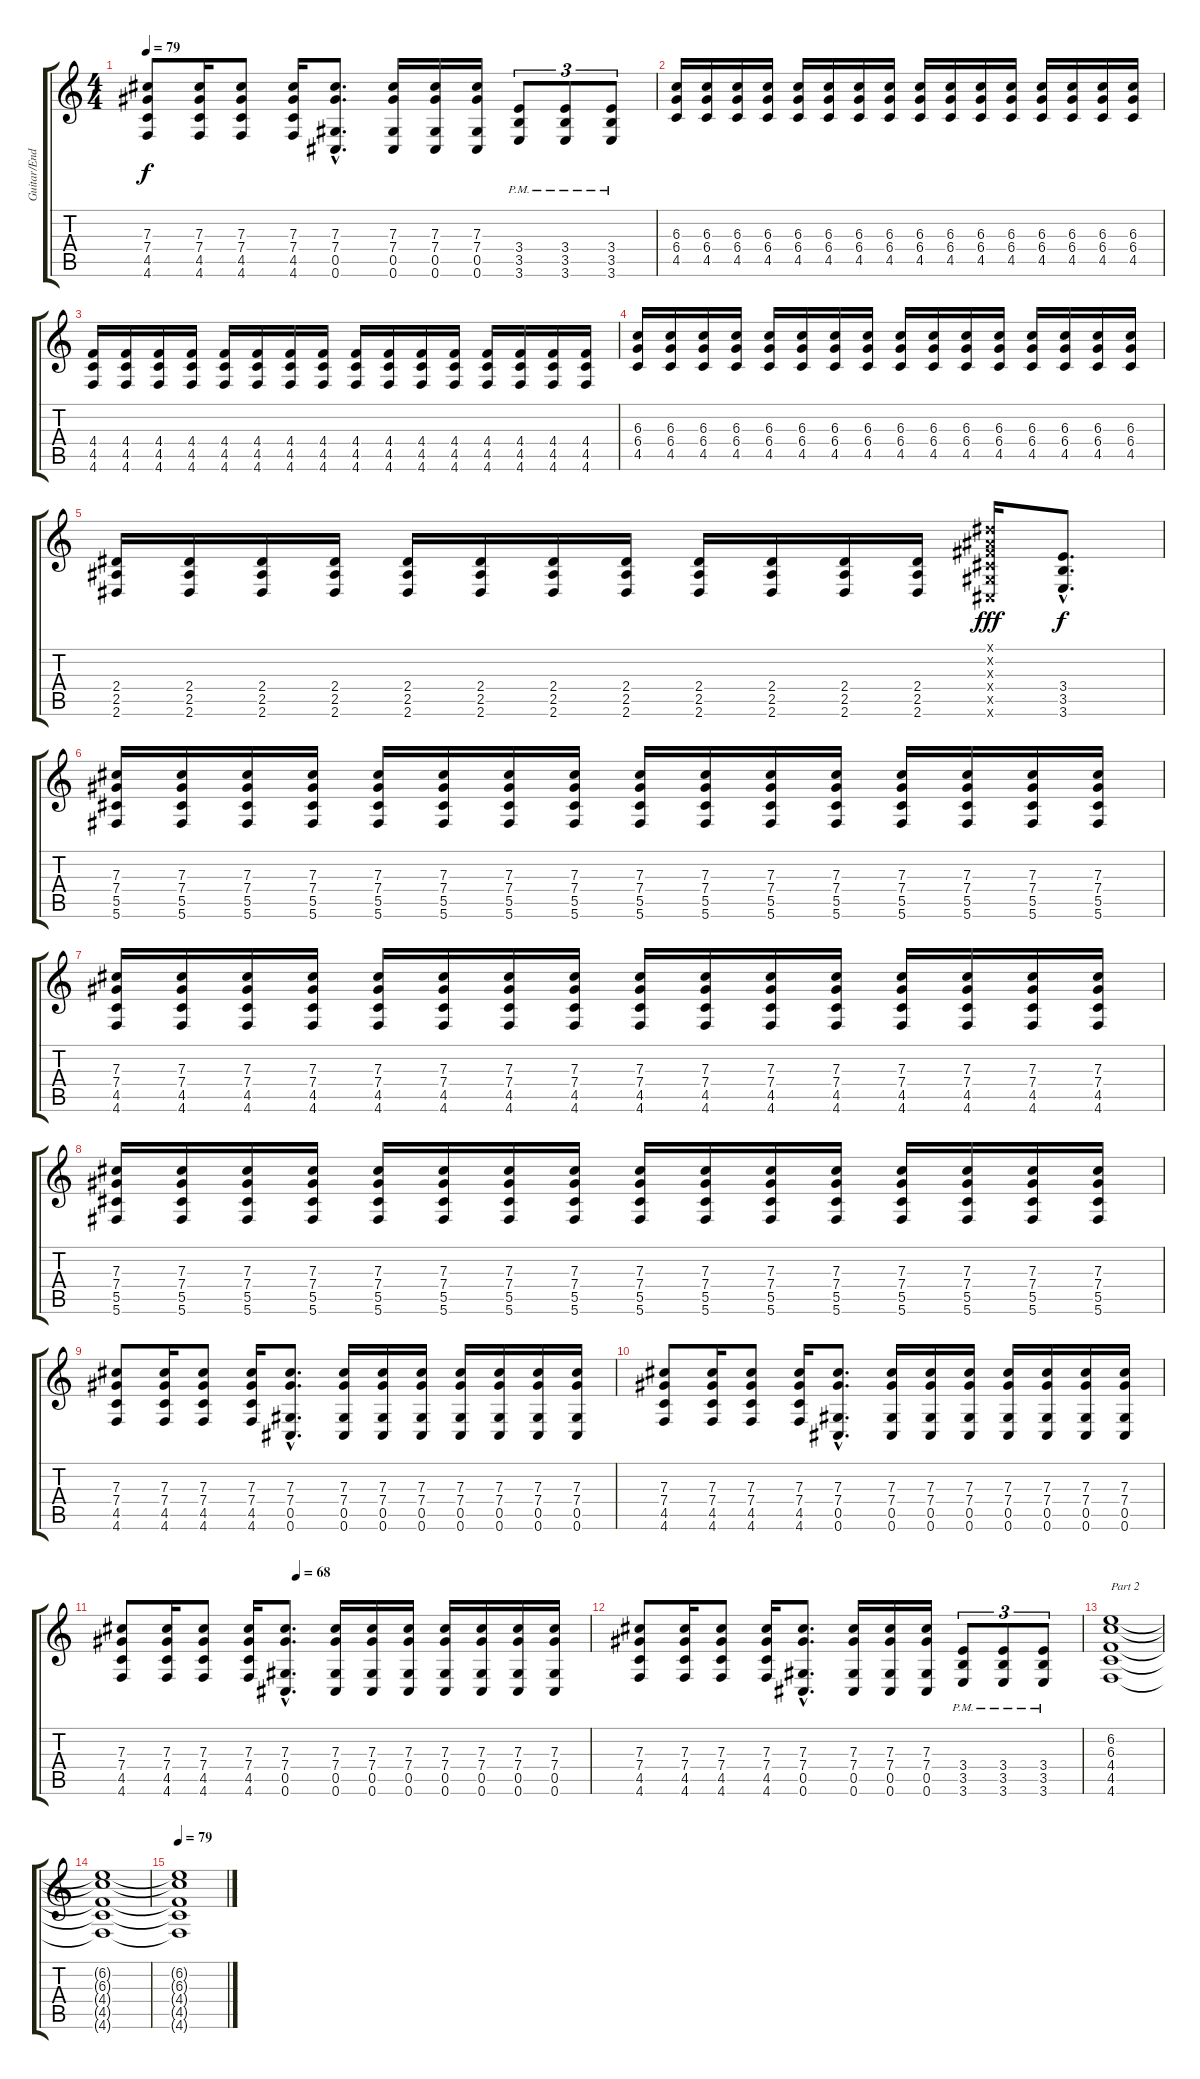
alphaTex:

\track ("Guitar/End Synth" "Guitar/End") {instrument distortionguitar}
\staff {score tabs}
\tuning (Eb4 Bb3 Gb3 Db3 Ab2 Db2) {hide}
\ts (4 4)
\tempo 79
\clef g2
\ks c
(7.3 7.4 4.5 4.6).8{dy f} (7.3 7.4 4.5 4.6).16 (7.3 7.4 4.5 4.6).8 (7.3 7.4 4.5 4.6).16 (7.3{hac} 7.4{hac} 0.5{hac} 0.6{hac}).8{d} (7.3 7.4 0.5 0.6).16 (7.3 7.4 0.5 0.6).16 (7.3 7.4 0.5 0.6).16 (3.4{pm} 3.5{pm} 3.6{pm}).8{tu (3 2)} (3.4{pm} 3.5{pm} 3.6{pm}).8{tu (3 2)} (3.4{pm} 3.5{pm} 3.6{pm}).8{tu (3 2)} |
(6.3 6.4 4.5).16 (6.3 6.4 4.5).16 (6.3 6.4 4.5).16 (6.3 6.4 4.5).16 (6.3 6.4 4.5).16 (6.3 6.4 4.5).16 (6.3 6.4 4.5).16 (6.3 6.4 4.5).16 (6.3 6.4 4.5).16 (6.3 6.4 4.5).16 (6.3 6.4 4.5).16 (6.3 6.4 4.5).16 (6.3 6.4 4.5).16 (6.3 6.4 4.5).16 (6.3 6.4 4.5).16 (6.3 6.4 4.5).16 |
(4.4 4.5 4.6).16 (4.4 4.5 4.6).16 (4.4 4.5 4.6).16 (4.4 4.5 4.6).16 (4.4 4.5 4.6).16 (4.4 4.5 4.6).16 (4.4 4.5 4.6).16 (4.4 4.5 4.6).16 (4.4 4.5 4.6).16 (4.4 4.5 4.6).16 (4.4 4.5 4.6).16 (4.4 4.5 4.6).16 (4.4 4.5 4.6).16 (4.4 4.5 4.6).16 (4.4 4.5 4.6).16 (4.4 4.5 4.6).16 |
(6.3 6.4 4.5).16 (6.3 6.4 4.5).16 (6.3 6.4 4.5).16 (6.3 6.4 4.5).16 (6.3 6.4 4.5).16 (6.3 6.4 4.5).16 (6.3 6.4 4.5).16 (6.3 6.4 4.5).16 (6.3 6.4 4.5).16 (6.3 6.4 4.5).16 (6.3 6.4 4.5).16 (6.3 6.4 4.5).16 (6.3 6.4 4.5).16 (6.3 6.4 4.5).16 (6.3 6.4 4.5).16 (6.3 6.4 4.5).16 |
(2.4 2.5 2.6).16 (2.4 2.5 2.6).16 (2.4 2.5 2.6).16 (2.4 2.5 2.6).16 (2.4 2.5 2.6).16 (2.4 2.5 2.6).16 (2.4 2.5 2.6).16 (2.4 2.5 2.6).16 (2.4 2.5 2.6).16 (2.4 2.5 2.6).16 (2.4 2.5 2.6).16 (2.4 2.5 2.6).16 (0.1{x} 0.2{x} 0.3{x} 0.4{x} 0.5{x} 0.6{x}).16{dy fff} (3.4{hac} 3.5{hac} 3.6{hac}).8{d dy f} |
(7.3 7.4 5.5 5.6).16 (7.3 7.4 5.5 5.6).16 (7.3 7.4 5.5 5.6).16 (7.3 7.4 5.5 5.6).16 (7.3 7.4 5.5 5.6).16 (7.3 7.4 5.5 5.6).16 (7.3 7.4 5.5 5.6).16 (7.3 7.4 5.5 5.6).16 (7.3 7.4 5.5 5.6).16 (7.3 7.4 5.5 5.6).16 (7.3 7.4 5.5 5.6).16 (7.3 7.4 5.5 5.6).16 (7.3 7.4 5.5 5.6).16 (7.3 7.4 5.5 5.6).16 (7.3 7.4 5.5 5.6).16 (7.3 7.4 5.5 5.6).16 |
(7.3 7.4 4.5 4.6).16 (7.3 7.4 4.5 4.6).16 (7.3 7.4 4.5 4.6).16 (7.3 7.4 4.5 4.6).16 (7.3 7.4 4.5 4.6).16 (7.3 7.4 4.5 4.6).16 (7.3 7.4 4.5 4.6).16 (7.3 7.4 4.5 4.6).16 (7.3 7.4 4.5 4.6).16 (7.3 7.4 4.5 4.6).16 (7.3 7.4 4.5 4.6).16 (7.3 7.4 4.5 4.6).16 (7.3 7.4 4.5 4.6).16 (7.3 7.4 4.5 4.6).16 (7.3 7.4 4.5 4.6).16 (7.3 7.4 4.5 4.6).16 |
(7.3 7.4 5.5 5.6).16 (7.3 7.4 5.5 5.6).16 (7.3 7.4 5.5 5.6).16 (7.3 7.4 5.5 5.6).16 (7.3 7.4 5.5 5.6).16 (7.3 7.4 5.5 5.6).16 (7.3 7.4 5.5 5.6).16 (7.3 7.4 5.5 5.6).16 (7.3 7.4 5.5 5.6).16 (7.3 7.4 5.5 5.6).16 (7.3 7.4 5.5 5.6).16 (7.3 7.4 5.5 5.6).16 (7.3 7.4 5.5 5.6).16 (7.3 7.4 5.5 5.6).16 (7.3 7.4 5.5 5.6).16 (7.3 7.4 5.5 5.6).16 |
(7.3 7.4 4.5 4.6).8 (7.3 7.4 4.5 4.6).16 (7.3 7.4 4.5 4.6).8 (7.3 7.4 4.5 4.6).16 (7.3{hac} 7.4{hac} 0.5{hac} 0.6{hac}).8{d} (7.3 7.4 0.5 0.6).16 (7.3 7.4 0.5 0.6).16 (7.3 7.4 0.5 0.6).16 (7.3 7.4 0.5 0.6).16 (7.3 7.4 0.5 0.6).16 (7.3 7.4 0.5 0.6).16 (7.3 7.4 0.5 0.6).16 |
(7.3 7.4 4.5 4.6).8 (7.3 7.4 4.5 4.6).16 (7.3 7.4 4.5 4.6).8 (7.3 7.4 4.5 4.6).16 (7.3{hac} 7.4{hac} 0.5{hac} 0.6{hac}).8{d} (7.3 7.4 0.5 0.6).16 (7.3 7.4 0.5 0.6).16 (7.3 7.4 0.5 0.6).16 (7.3 7.4 0.5 0.6).16 (7.3 7.4 0.5 0.6).16 (7.3 7.4 0.5 0.6).16 (7.3 7.4 0.5 0.6).16 |
\tempo (68 0.375)
(7.3 7.4 4.5 4.6).8 (7.3 7.4 4.5 4.6).16 (7.3 7.4 4.5 4.6).8 (7.3 7.4 4.5 4.6).16 (7.3{hac} 7.4{hac} 0.5{hac} 0.6{hac}).8{d} (7.3 7.4 0.5 0.6).16 (7.3 7.4 0.5 0.6).16 (7.3 7.4 0.5 0.6).16 (7.3 7.4 0.5 0.6).16 (7.3 7.4 0.5 0.6).16 (7.3 7.4 0.5 0.6).16 (7.3 7.4 0.5 0.6).16 |
(7.3 7.4 4.5 4.6).8 (7.3 7.4 4.5 4.6).16 (7.3 7.4 4.5 4.6).8 (7.3 7.4 4.5 4.6).16 (7.3{hac} 7.4{hac} 0.5{hac} 0.6{hac}).8{d} (7.3 7.4 0.5 0.6).16 (7.3 7.4 0.5 0.6).16 (7.3 7.4 0.5 0.6).16 (3.4{pm} 3.5{pm} 3.6{pm}).8{tu (3 2)} (3.4{pm} 3.5{pm} 3.6{pm}).8{tu (3 2)} (3.4{pm} 3.5{pm} 3.6{pm}).8{tu (3 2)} |
(6.2 6.3 4.4 4.5 4.6).1{txt "Part 2" volume 4} |
(6.2{t} 6.3{t} 4.4{t} 4.5{t} 4.6{t}).1 |
\tempo 79
(6.2{t} 6.3{t} 4.4{t} 4.5{t} 4.6{t}).1
